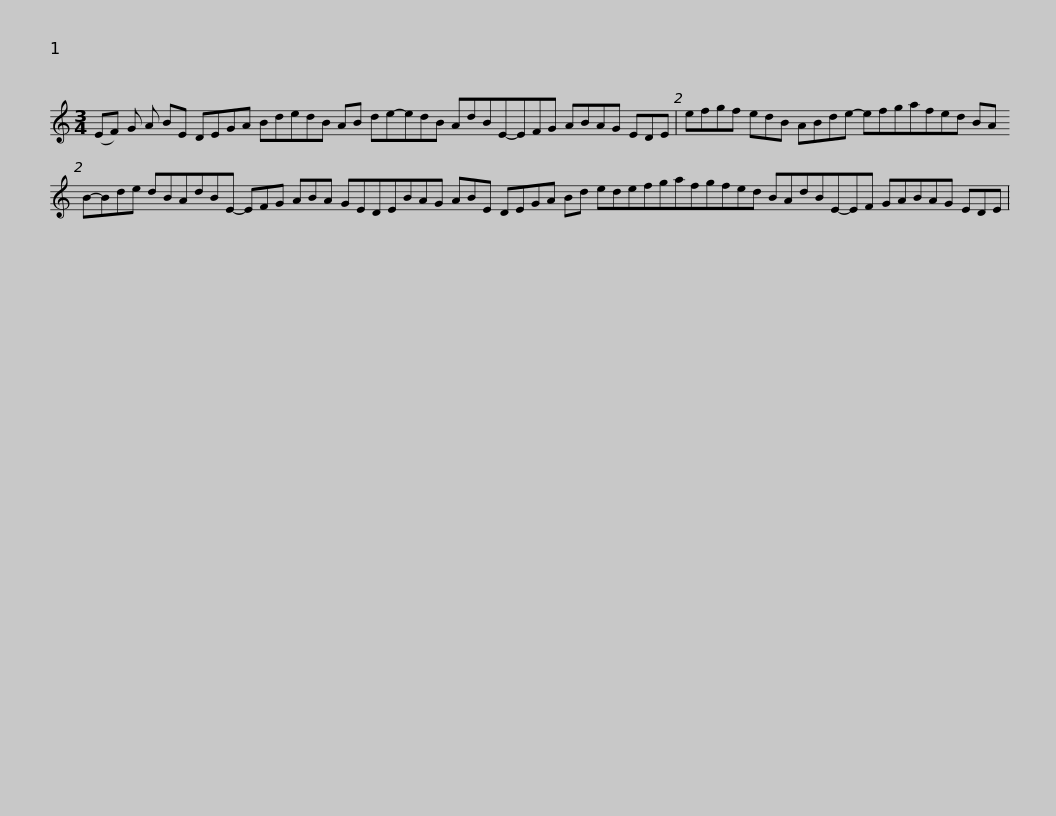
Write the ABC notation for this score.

X:1
L:1/8
M:3/4
I:linebreak $
K:C
V:1 treble
V:1
 (EF) G A BE DEGA BdedB AB de-edB AdBE-EFG ABAG EDE |$ efgf edB ABde- efgafed BA B-Bde dBAdBE- EFG ABA GEDEBAG ABE DEGA Bd edefgafgfed BAdBE-EF GABAG EDE | %2
